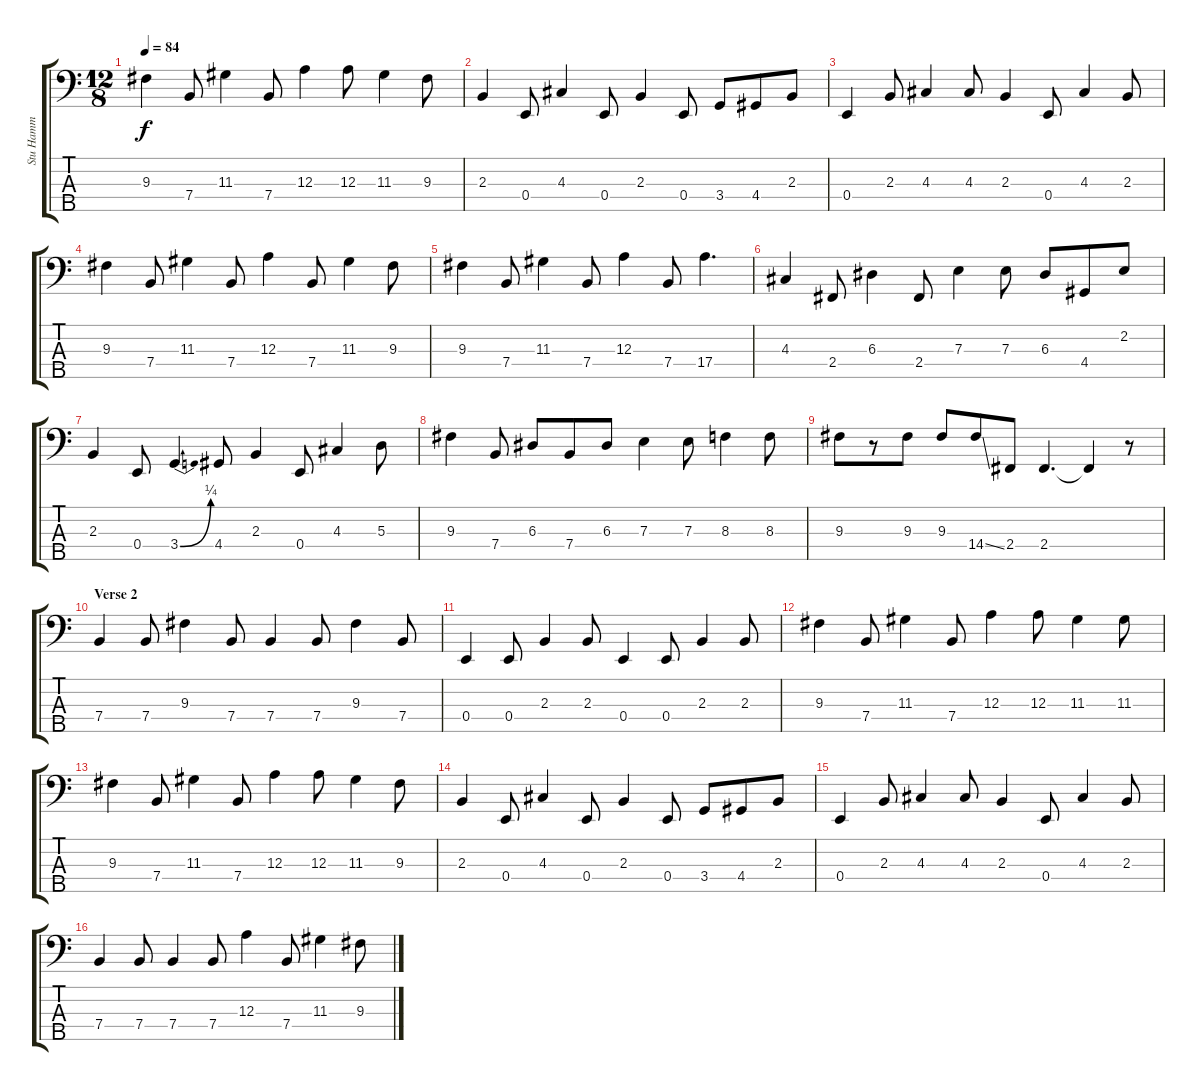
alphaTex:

\track ("Stu Hamm" "Stu Hamm") {instrument electricbassfinger}
\staff {score tabs}
\tuning (G2 D2 A1 E1 B0) {hide}
\ts (12 8)
\tempo 84
\clef f4
\ks c
9.3.4{dy f} 7.4.8 11.3.4 7.4.8 12.3.4 12.3.8 11.3.4 9.3.8 |
2.3.4 0.4.8 4.3.4 0.4.8 2.3.4 0.4.8 3.4.8 4.4.8 2.3.8 |
0.4.4 2.3.8 4.3.4 4.3.8 2.3.4 0.4.8 4.3.4 2.3.8 |
9.3.4 7.4.8 11.3.4 7.4.8 12.3.4 7.4.8 11.3.4 9.3.8 |
9.3.4 7.4.8 11.3.4 7.4.8 12.3.4 7.4.8 17.4.4{d} |
4.3.4 2.4.8 6.3.4 2.4.8 7.3.4 7.3.8 6.3.8 4.4.8 2.2.8 |
2.3.4 0.4.8 3.4{be (bend 0 0 60 1)}.4 4.4.8 2.3.4 0.4.8 4.3.4 5.3.8 |
9.3.4 7.4.8 6.3.8 7.4.8 6.3.8 7.3.4 7.3.8 8.3.4 8.3.8 |
9.3.8 r.8 9.3.8 9.3.8 14.4{ss}.8 2.4.8 2.4.4{d} 2.4{t}.4 r.8 |
\section ("" "Verse 2")
7.4.4 7.4.8 9.3.4 7.4.8 7.4.4 7.4.8 9.3.4 7.4.8 |
0.4.4 0.4.8 2.3.4 2.3.8 0.4.4 0.4.8 2.3.4 2.3.8 |
9.3.4 7.4.8 11.3.4 7.4.8 12.3.4 12.3.8 11.3.4 11.3.8 |
9.3.4 7.4.8 11.3.4 7.4.8 12.3.4 12.3.8 11.3.4 9.3.8 |
2.3.4 0.4.8 4.3.4 0.4.8 2.3.4 0.4.8 3.4.8 4.4.8 2.3.8 |
0.4.4 2.3.8 4.3.4 4.3.8 2.3.4 0.4.8 4.3.4 2.3.8 |
7.4.4 7.4.8 7.4.4 7.4.8 12.3.4 7.4.8 11.3.4 9.3.8
